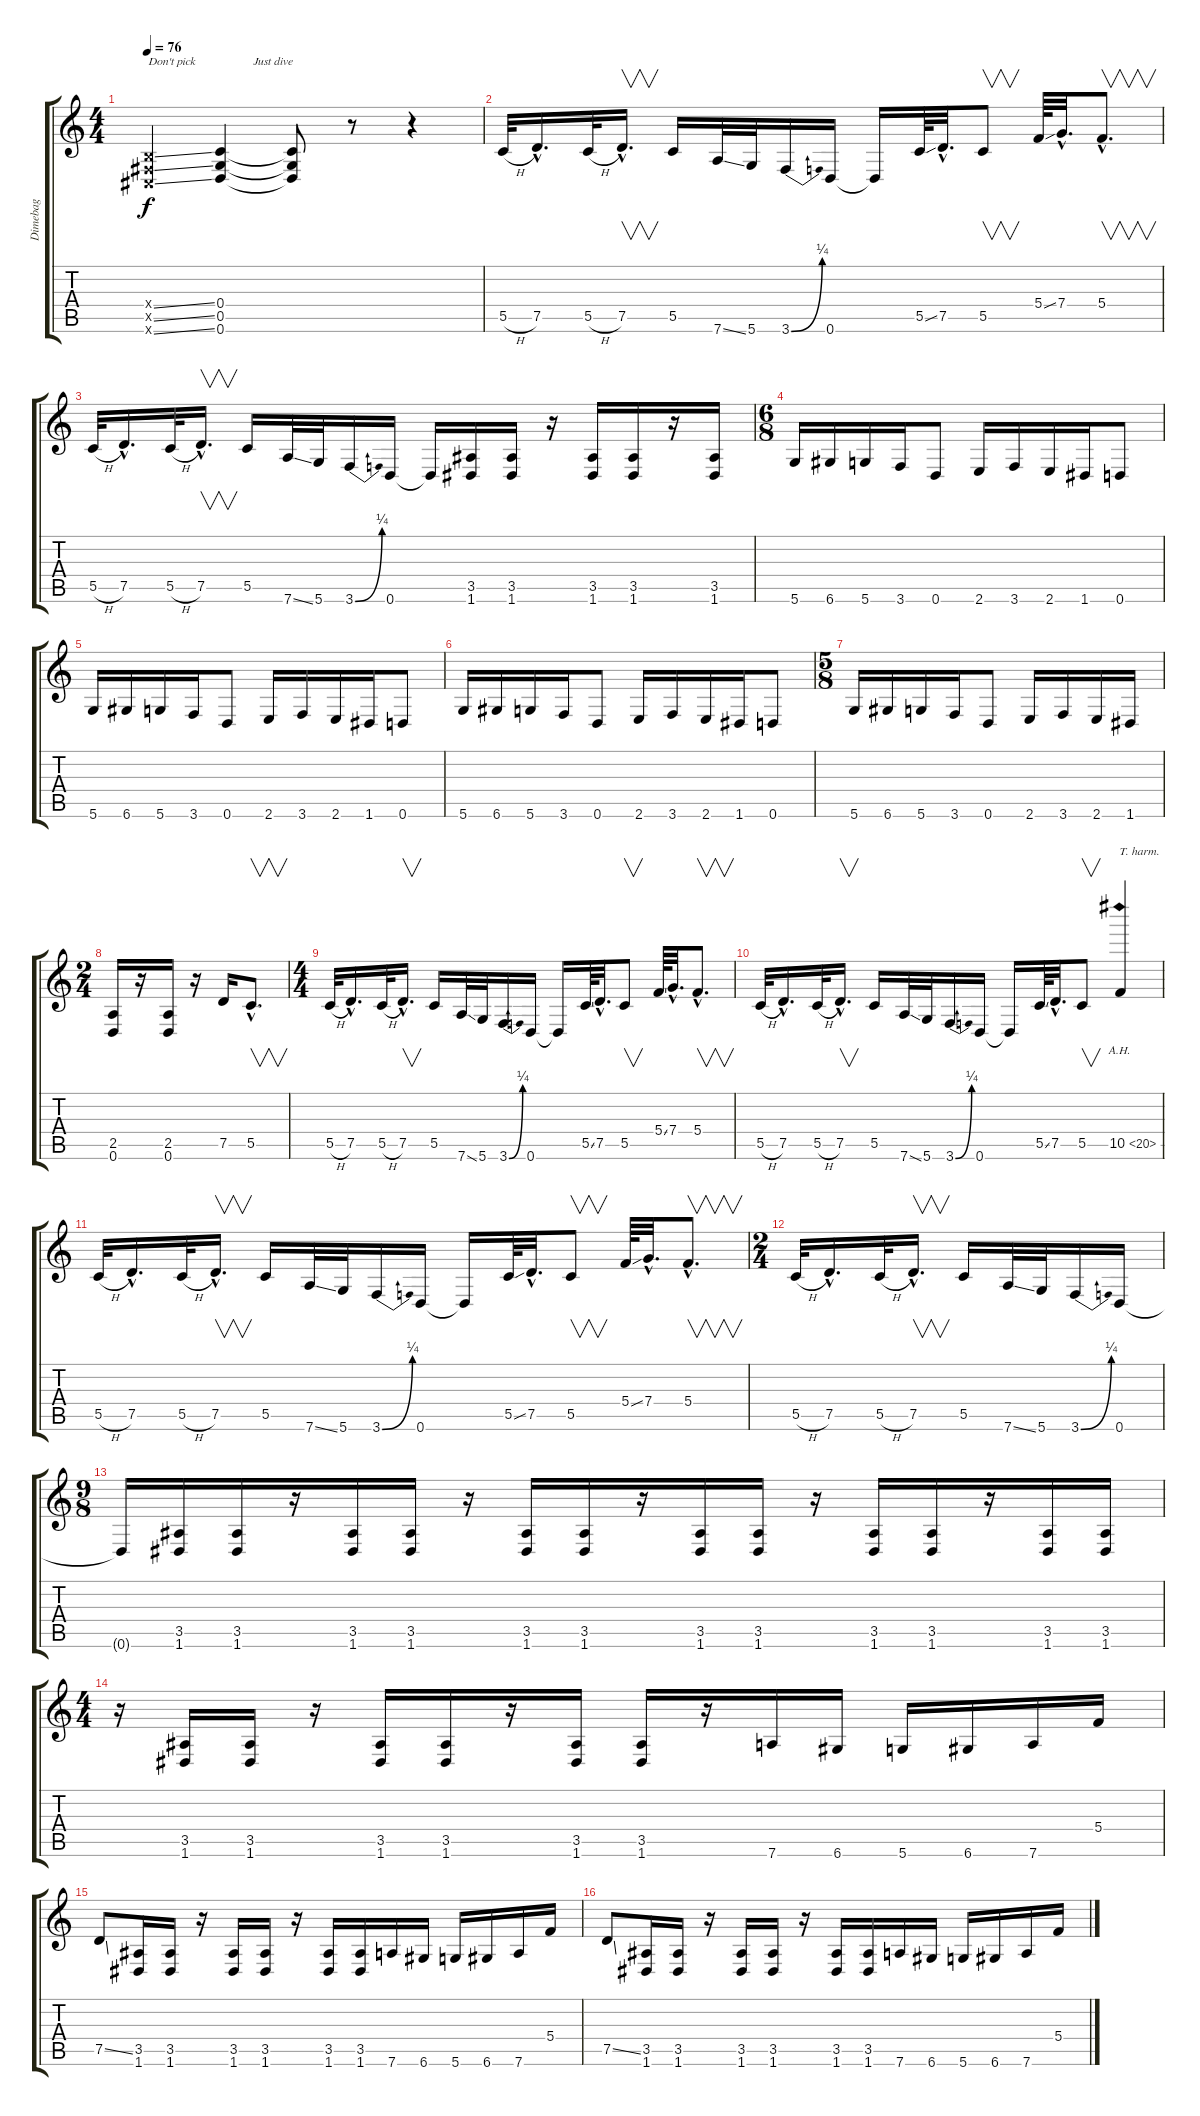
\track ("Dimebag" "Dimebag") {instrument distortionguitar}
\staff {score tabs}
\tuning (D4 A3 F3 C3 G2 D2) {hide}
\ts (4 4)
\tempo 76
\clef g2
\ks c
(-1.4{ss x} -1.5{ss x} -1.6{ss x}).4{txt "Don't pick" dy f} (0.4 0.5 0.6).4{txt "           Just dive"} (0.4{t} 0.5{t} 0.6{t}).8 r.8 r.4 |
5.5{h}.32 7.5{hac}.16{d} 5.5{h}.32 7.5{hac}.16{v d} 5.5.16 7.6{ss}.32 5.6.32 3.6{be (bend 0 0 60 1)}.16 0.6.16 0.6{t}.16 5.5{ss}.64 7.5{hac}.32{d} 5.5.8{v} 5.4{ss}.64 7.4{hac}.32{d} 5.4{hac}.8{v d} |
5.5{h}.32 7.5{hac}.16{d} 5.5{h}.32 7.5{hac}.16{v d} 5.5.16 7.6{ss}.32 5.6.32 3.6{be (bend 0 0 60 1)}.16 0.6.16 0.6{t}.16 (3.5 1.6).16 (3.5 1.6).16 r.16 (3.5 1.6).16 (3.5 1.6).16 r.16 (3.5 1.6).16 |
\ts (6 8)
5.6.16 6.6.16 5.6.16 3.6.16 0.6.8 2.6.16 3.6.16 2.6.16 1.6.16 0.6.8 |
5.6.16 6.6.16 5.6.16 3.6.16 0.6.8 2.6.16 3.6.16 2.6.16 1.6.16 0.6.8 |
5.6.16 6.6.16 5.6.16 3.6.16 0.6.8 2.6.16 3.6.16 2.6.16 1.6.16 0.6.8 |
\ts (5 8)
5.6.16 6.6.16 5.6.16 3.6.16 0.6.8 2.6.16 3.6.16 2.6.16 1.6.16 |
\ts (2 4)
(2.5 0.6).16 r.16 (2.5 0.6).16 r.16 7.5.16 5.5{hac}.8{v d} |
\ts (4 4)
5.5{h}.32 7.5{hac}.16{d} 5.5{h}.32 7.5{hac}.16{v d} 5.5.16 7.6{ss}.32 5.6.32 3.6{be (bend 0 0 60 1)}.16 0.6.16 0.6{t}.16 5.5{ss}.64 7.5{hac}.32{d} 5.5.8{v} 5.4{ss}.64 7.4{hac}.32{d} 5.4{hac}.8{v d} |
5.5{h}.32 7.5{hac}.16{d} 5.5{h}.32 7.5{hac}.16{v d} 5.5.16 7.6{ss}.32 5.6.32 3.6{be (bend 0 0 60 1)}.16 0.6.16 0.6{t}.16 5.5{ss}.64 7.5{hac}.32{d} 5.5.8{v} 10.5{ah 10}.4{txt "T. harm."} |
5.5{h}.32 7.5{hac}.16{d} 5.5{h}.32 7.5{hac}.16{v d} 5.5.16 7.6{ss}.32 5.6.32 3.6{be (bend 0 0 60 1)}.16 0.6.16 0.6{t}.16 5.5{ss}.64 7.5{hac}.32{d} 5.5.8{v} 5.4{ss}.64 7.4{hac}.32{d} 5.4{hac}.8{v d} |
\ts (2 4)
5.5{h}.32 7.5{hac}.16{d} 5.5{h}.32 7.5{hac}.16{v d} 5.5.16 7.6{ss}.32 5.6.32 3.6{be (bend 0 0 60 1)}.16 0.6.16 |
\ts (9 8)
0.6{t}.16 (3.5 1.6).16 (3.5 1.6).16 r.16 (3.5 1.6).16 (3.5 1.6).16 r.16 (3.5 1.6).16 (3.5 1.6).16 r.16 (3.5 1.6).16 (3.5 1.6).16 r.16 (3.5 1.6).16 (3.5 1.6).16 r.16 (3.5 1.6).16 (3.5 1.6).16 |
\ts (4 4)
r.16 (3.5 1.6).16 (3.5 1.6).16 r.16 (3.5 1.6).16 (3.5 1.6).16 r.16 (3.5 1.6).16 (3.5 1.6).16 r.16 7.6.16 6.6.16 5.6.16 6.6.16 7.6.16 5.4.16 |
7.5{ss}.8 (3.5 1.6).16 (3.5 1.6).16 r.16 (3.5 1.6).16 (3.5 1.6).16 r.16 (3.5 1.6).16 (3.5 1.6).16 7.6.16 6.6.16 5.6.16 6.6.16 7.6.16 5.4.16 |
7.5{ss}.8 (3.5 1.6).16 (3.5 1.6).16 r.16 (3.5 1.6).16 (3.5 1.6).16 r.16 (3.5 1.6).16 (3.5 1.6).16 7.6.16 6.6.16 5.6.16 6.6.16 7.6.16 5.4.16
